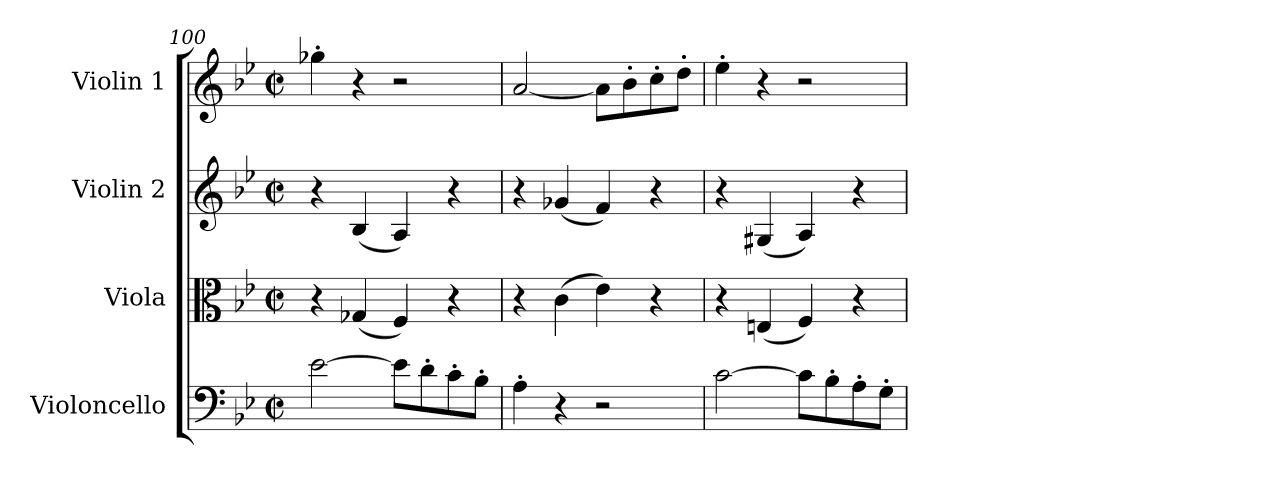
**kern	**kern	**kern	**kern
*part4	*part3	*part2	*part1
*staff4	*staff3	*staff2	*staff1
*I"Violoncello	*I"Viola	*I"Violin 2	*I"Violin 1
*I'Vc	*I'Vla	*I'Vln	*I'Vln
!!LO:LB:g=z
*clefF4	*clefC3	*clefG2	*clefG2
*k[b-e-]	*k[b-e-]	*k[b-e-]	*k[b-e-]
*M2/2	*M2/2	*M2/2	*M2/2
*met(c|)	*met(c|)	*met(c|)	*met(c|)
=100	=100	=100	=100
[>2e-\	4r	4r	4gg-X'\
.	(<4G-X/	(4B-/	4r
8e-\L]	4F/)	4A/)	2r
8d'\	.	.	.
8c'\	4r	4r	.
8B-'\J	.	.	.
=101	=101	=101	=101
4A'\	4r	4r	[2a/
4r	(>4c\	(4g-X/	.
2r	4e-\)	4f/)	8a\L]
.	.	.	8b-'\
.	4r	4r	8cc'\
.	.	.	8dd'\J
=102	=102	=102	=102
[>2c\	4r	4r	4ee-'\
.	(<4En/	(4G#X/	4r
8c\L]	4F/)	4A/)	2r
8B-'\	.	.	.
8A'\	4r	4r	.
8G'\J	.	.	.
=	=	=	=
*-	*-	*-	*-
